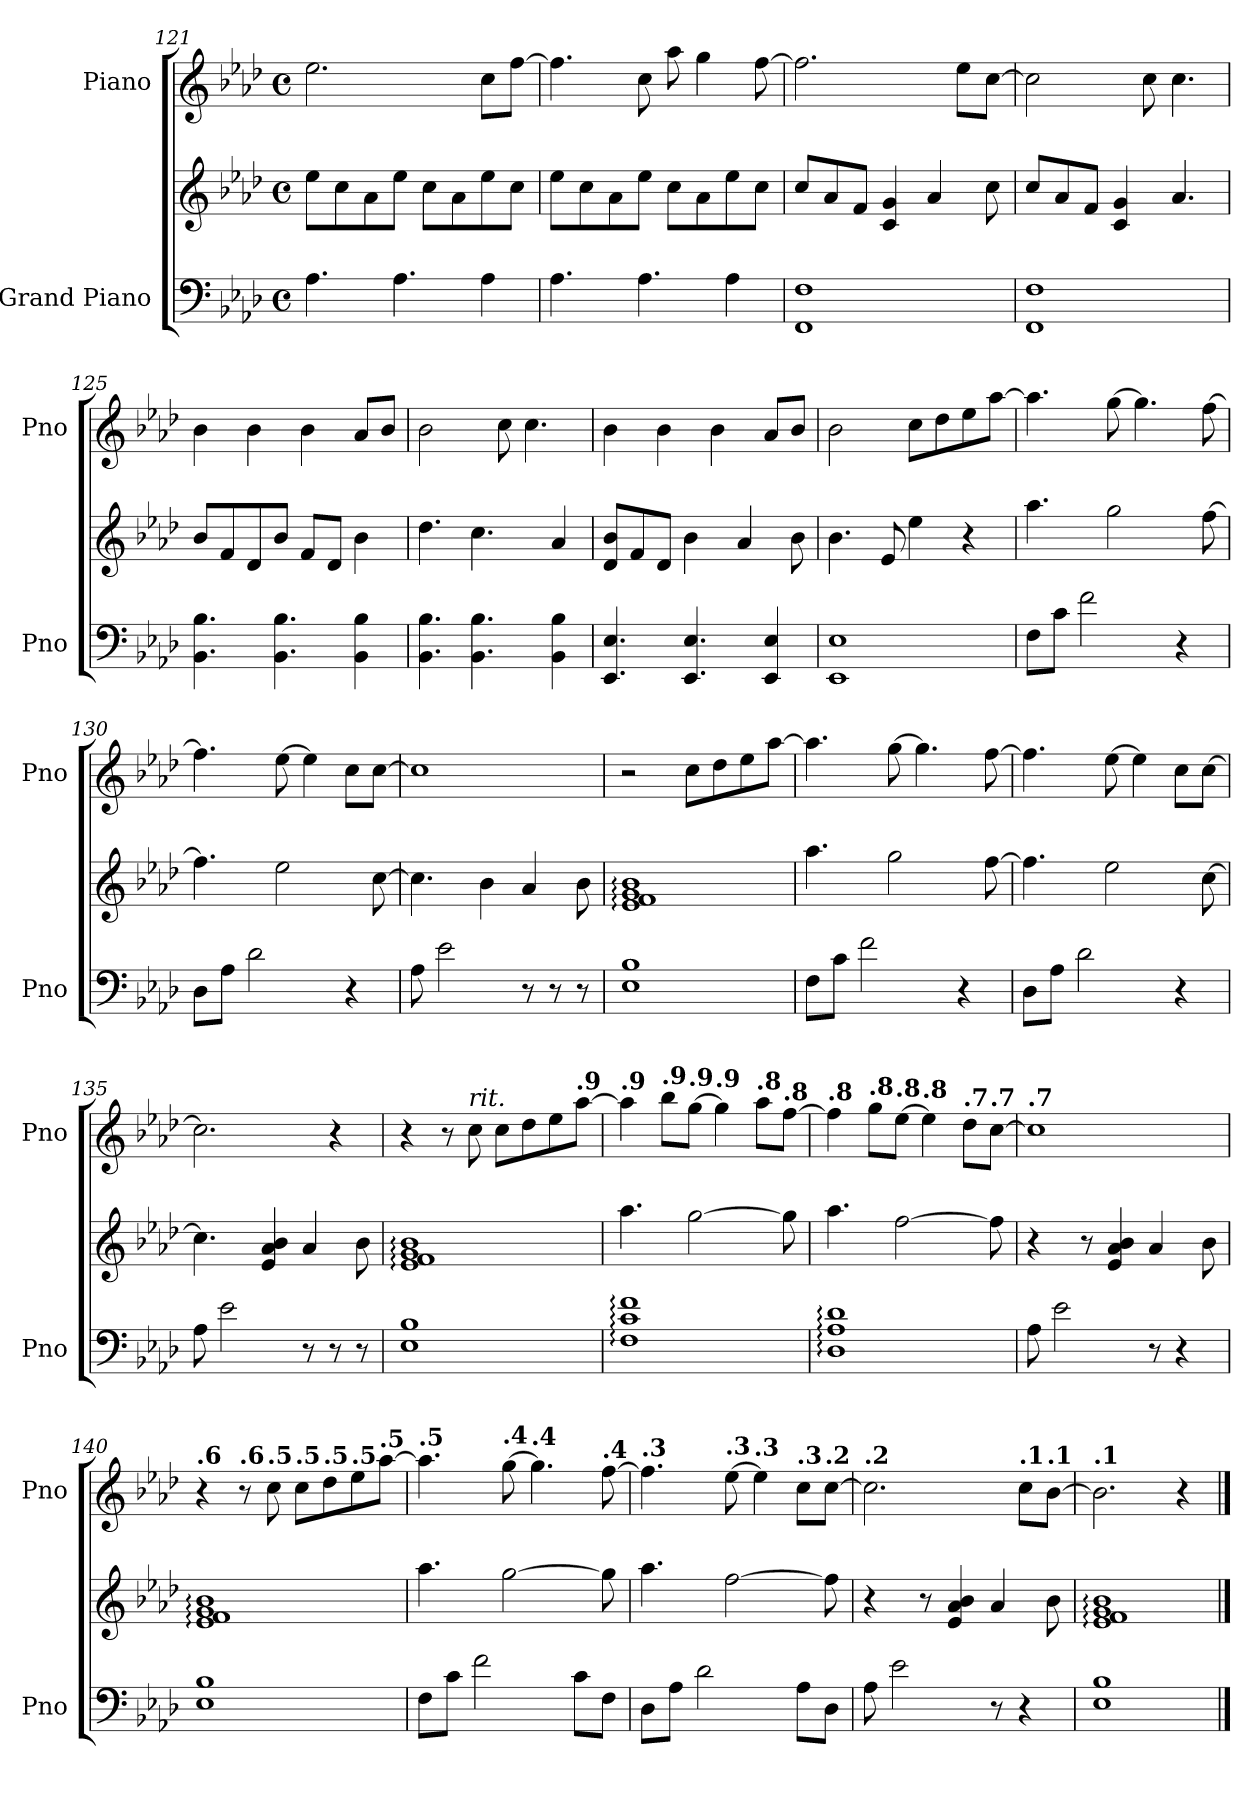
**kern	**kern	**kern
*part2	*part2	*part1
*staff3	*staff2	*staff1
*I"Grand Piano	*	*I"Piano
*I'Pno	*	*I'Pno
*clefF4	*clefG2	*clefG2
*k[b-e-a-d-]	*k[b-e-a-d-]	*k[b-e-a-d-]
*M4/4	*M4/4	*M4/4
*met(c)	*met(c)	*met(c)
=121	=121	=121
4.A-\	8ee-\L	2.ee-\
.	8cc\	.
.	8a-\	.
4.A-\	8ee-\J	.
.	8cc\L	.
.	8a-\	.
4A-\	8ee-\	8cc\L
.	8cc\J	[8ff\J
=122	=122	=122
4.A-\	8ee-\L	4.ff\]
.	8cc\	.
.	8a-\	.
4.A-\	8ee-\J	8cc\
.	8cc\L	8aa-\
.	8a-\	4gg\
4A-\	8ee-\	.
.	8cc\J	[8ff\
=123	=123	=123
1FF 1F	8cc/L	2.ff\]
.	8a-/	.
.	8f/J	.
.	4c/ 4g/	.
.	4a-/	.
.	.	8ee-\L
.	8cc\	[8cc\J
!!LO:PB:g=z
=124	=124	=124
1FF 1F	8cc/L	2cc\]
.	8a-/	.
.	8f/J	.
.	4c/ 4g/	.
.	.	8cc\
.	4.a-/	4.cc\
=125	=125	=125
4.BB-\ 4.B-\	8b-/L	4b-\
.	8f/	.
.	8d-/	4b-\
4.BB-\ 4.B-\	8b-/J	.
.	8f/L	4b-\
.	8d-/J	.
4BB-\ 4B-\	4b-\	8a-/L
.	.	8b-/J
=126	=126	=126
4.BB-\ 4.B-\	4.dd-\	2b-\
4.BB-\ 4.B-\	4.cc\	.
.	.	8cc\
.	.	4.cc\
4BB-\ 4B-\	4a-/	.
=127	=127	=127
4.EE-/ 4.E-/	8d-/ 8b-/L	4b-\
.	8f/	.
.	8d-/J	4b-\
4.EE-/ 4.E-/	4b-\	.
.	.	4b-\
.	4a-/	.
4EE-/ 4E-/	.	8a-/L
.	8b-\	8b-/J
=128	=128	=128
1EE- 1E-	4.b-\	2b-\
.	8e-/	.
.	4ee-\	8cc\L
.	.	8dd-\
.	4r	8ee-\
.	.	[8aa-\J
=129	=129	=129
8F\L	4.aa-\	4.aa-\]
8c\J	.	.
2f\	.	.
.	2gg\	[8gg\
.	.	4.gg\]
4r	.	.
.	[8ff\	[8ff\
!!LO:LB:g=z
=130	=130	=130
8D-\L	4.ff\]	4.ff\]
8A-\J	.	.
2d-\	.	.
.	2ee-\	[8ee-\
.	.	4ee-\]
4r	.	8cc\L
.	[8cc\	[8cc\J
=131	=131	=131
8A-\	4.cc\]	1cc]
2e-\	.	.
.	4b-\	.
8r	4a-/	.
8r	.	.
8r	8b-\	.
=132	=132	=132
1E- 1B-	1e-: 1f: 1g: 1b-:	2r
.	.	8cc\L
.	.	8dd-\
.	.	8ee-\
.	.	[8aa-\J
=133	=133	=133
8F\L	4.aa-\	4.aa-\]
8c\J	.	.
2f\	.	.
.	2gg\	[8gg\
.	.	4.gg\]
4r	.	.
.	[8ff\	[8ff\
=134	=134	=134
8D-\L	4.ff\]	4.ff\]
8A-\J	.	.
2d-\	.	.
.	2ee-\	[8ee-\
.	.	4ee-\]
4r	.	8cc\L
.	[8cc\	[8cc\J
=135	=135	=135
8A-\	4.cc\]	2.cc\]
2e-\	.	.
.	4e-/ 4a-/ 4b-/	.
8r	4a-/	.
8r	.	4r
8r	8b-\	.
!!LO:LB:g=z
=136	=136	=136
1E- 1B-	1e-: 1f: 1g: 1b-:	4r
.	.	8r
*	*	*MM120
!	!	!LO:TX:a:i:t=rit.
.	.	8cc\
*	*	*MM119
.	.	8cc\L
*	*	*MM118
.	.	8dd-\
*	*	*MM117
.	.	8ee-\
*	*	*MM115
!	!	!LO:TX:a:B:t=.9
.	.	[8aa-\J
=137	=137	=137
*	*	*MM114
!	!	!LO:TX:a:B:t=.9
1F: 1c: 1f:	4.aa-\	4aa-\]
*	*	*MM112
!	!	!LO:TX:a:B:t=.9
.	.	8bb-\L
*	*	*MM111
!	!	!LO:TX:a:B:t=.9
.	[2gg\	[8gg\J
*	*	*MM110
!	!	!LO:TX:a:B:t=.9
.	.	4gg\]
*	*	*MM108
!	!	!LO:TX:a:B:t=.8
.	.	8aa-\L
*	*	*MM107
!	!	!LO:TX:a:B:t=.8
.	8gg\]	[8ff\J
=138	=138	=138
*	*	*MM106
!	!	!LO:TX:a:B:t=.8
1D-: 1A-: 1d-:	4.aa-\	4ff\]
*	*	*MM104
!	!	!LO:TX:a:B:t=.8
.	.	8gg\L
*	*	*MM103
!	!	!LO:TX:a:B:t=.8
.	[2ff\	[8ee-\J
*	*	*MM102
!	!	!LO:TX:a:B:t=.8
.	.	4ee-\]
*	*	*MM100
!	!	!LO:TX:a:B:t=.7
.	.	8dd-\L
*	*	*MM99
!	!	!LO:TX:a:B:t=.7
.	8ff\]	[8cc\J
=139	=139	=139
*	*	*MM98
!	!	!LO:TX:a:B:t=.7
8A-\	4r	1cc]
2e-\	.	.
.	8r	.
.	4e-/ 4a-/ 4b-/	.
8r	4a-/	.
4r	.	.
.	8b-\	.
=140	=140	=140
*	*	*MM90
!	!	!LO:TX:a:B:t=.6
1E- 1B-	1e-: 1f: 1g: 1b-:	4r
*	*	*MM88
!	!	!LO:TX:a:B:t=.6
.	.	8r
*	*	*MM87
!	!	!LO:TX:a:B:t=.5
.	.	8cc\
*	*	*MM86
!	!	!LO:TX:a:B:t=.5
.	.	8cc\L
*	*	*MM85
!	!	!LO:TX:a:B:t=.5
.	.	8dd-\
*	*	*MM84
!	!	!LO:TX:a:B:t=.5
.	.	8ee-\
*	*	*MM83
!	!	!LO:TX:a:B:t=.5
.	.	[8aa-\J
=141	=141	=141
*	*	*MM82
!	!	!LO:TX:a:B:t=.5
8F\L	4.aa-\	4.aa-\]
8c\J	.	.
2f\	.	.
*	*	*MM79
!	!	!LO:TX:a:B:t=.4
.	[2gg\	[8gg\
*	*	*MM78
!	!	!LO:TX:a:B:t=.4
.	.	4.gg\]
8c\L	.	.
*	*	*MM75
!	!	!LO:TX:a:B:t=.4
8F\J	8gg\]	[8ff\
!!LO:LB:g=z
=142	=142	=142
*	*	*MM74
!	!	!LO:TX:a:B:t=.3
8D-\L	4.aa-\	4.ff\]
8A-\J	.	.
2d-\	.	.
*	*	*MM71
!	!	!LO:TX:a:B:t=.3
.	[2ff\	[8ee-\
*	*	*MM70
!	!	!LO:TX:a:B:t=.3
.	.	4ee-\]
*	*	*MM68
!	!	!LO:TX:a:B:t=.3
8A-\L	.	8cc\L
*	*	*MM67
!	!	!LO:TX:a:B:t=.2
8D-\J	8ff\]	[8cc\J
=143	=143	=143
*	*	*MM66
!	!	!LO:TX:a:B:t=.2
8A-\	4r	2.cc\]
2e-\	.	.
.	8r	.
.	4e-/ 4a-/ 4b-/	.
8r	4a-/	.
*	*	*MM60
!	!	!LO:TX:a:B:t=.1
4r	.	8cc\L
*	*	*MM59
!	!	!LO:TX:a:B:t=.1
.	8b-\	[8b-\J
=144	=144	=144
*	*	*MM45
!	!	!LO:TX:a:B:t=.1
1E- 1B-	1e-: 1f: 1g: 1b-:	2.b-\]
.	.	4r
==	==	==
*-	*-	*-
